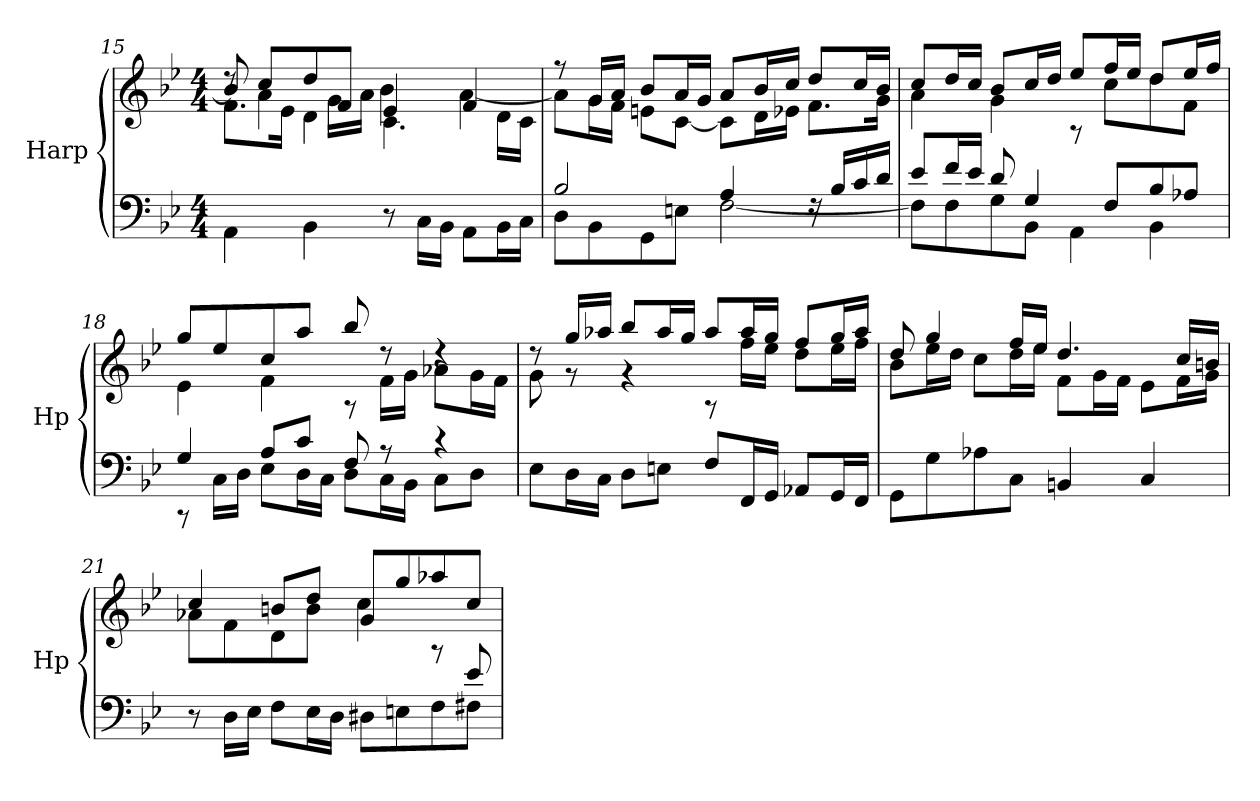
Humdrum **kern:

**kern	**kern
*part1	*part1
*staff2	*staff1
*I"Harp	*
*I'Hp	*
!!LO:PB:g=z
*clefF4	*clefG2
*k[b-e-]	*k[b-e-]
*M4/4	*M4/4
=15	=15
*	*^
*	*	*^
4AA\	8b-/]	8rdd	8.f\L
.	8cc/L	4a\	.
.	.	.	16e-\Jk
4BB-\	8dd/	.	4d\
.	8f/J	16g\LL	.
.	.	16a\JJ	.
8r	4e-/	4b-\	4.c\
16C\LL	.	.	.
16BB-\JJ	.	.	.
8AA\L	4f/	[4a\	.
16BB-\L	.	.	16d\LL
16C\JJ	.	.	16c\JJ
*	*	*v	*v
=16	=16	=16
*^	*	*
2B-/	8D\L	8rff	8a\L]
.	8BB-\	16g/LL	16g\L
.	.	16a/JJ	16f\JJ
.	8GG\	8b-/L	8en\L
.	8En\J	16a/L	[8c\J
.	.	16g/JJ	.
4A/	[2F\	8a/L	8c\L]
.	.	16b-/L	16d\L
.	.	16cc/JJ	16e-X\JJ
16rF	.	8dd/L	8.f\L
16B-/LL	.	.	.
16c/	.	16cc/L	.
16d/JJ	.	16b-/JJ	16g\Jk
!!LO:LB:g=z	!!
=17	=17	=17	=17
8e-/L	8F\L]	8cc/L	4a\
16f/L	8F\	16dd/L	.
16e-/JJ	.	16cc/JJ	.
8d/	8G\	8b-/L	4g\
4G/	8BB-\J	16cc/L	.
.	.	16dd/JJ	.
.	4AA\	8ee-/L	8rA
8F/L	.	16ff/L	8cc\L
.	.	16ee-/JJ	.
8B-/	4BB-\	8dd/L	8dd\
8A-X/J	.	16ee-/L	8f\J
.	.	16ff/JJ	.
=18	=18	=18	=18
4G/	8rCC	8gg/L	4e-\
.	16C\LL	8ee-/	.
.	16D\JJ	.	.
8A/L	8E-\L	8cc/	4f\
8c/J	16D\L	8aa/J	.
.	16C\JJ	.	.
8F/	8D\L	8bb-/	8rA
8r	16C\L	8rdd	16f\LL
.	16BB-\JJ	.	16g\JJ
4r	8C\L	4rdd	8a-X\L
.	8D\J	.	16g\L
.	.	.	16f\JJ
*v	*v	*	*
=19	=19	=19
8E-\L	8rdd	8g\
16D\L	16gg/LL	8r
16C\JJ	16aa-X/JJ	.
8D\L	8bb-/L	4r
8En\J	16aa-/L	.
.	16gg/JJ	.
8F/L	8aa-/L	8rA
16FF/L	16aa-/L	16ff\LL
16GG/JJ	16gg/JJ	16ee-\JJ
8AA-X/L	8ff/L	8dd\L
16GG/L	16gg/L	16ee-\L
16FF/JJ	16aa-/JJ	16ff\JJ
!!LO:LB:g=z	!!
=20	=20	=20
8GG\L	8dd/	8b-\L
8G\	4gg/	16ee-\L
.	.	16dd\JJ
8A-X\	.	8cc\L
8C\J	16ff/LL	16dd\L
.	16ee-/JJ	16ee-\JJ
4BBn/	4.dd/	8f\L
.	.	16g\L
.	.	16f\JJ
4C/	.	8e-\L
.	16cc/LL	16f\L
.	16bn/JJ	16g\JJ
=21	=21	=21
*^	*	*
2..ryy	8r	4cc/	8a-X\L
.	16D\LL	.	8f\
.	16E-\JJ	.	.
.	8F\L	8bn/L	8d\
.	16E-\L	8dd/J	8b\J
.	16D\JJ	.	.
.	8D#X\L	8g/L	4cc\
.	8En\	8gg/	.
.	8F\	8aa-X/	8rA
8e-/	8F#X\J	8cc/J	8ryy
*v	*v	*	*
*	*v	*v
=	=
*-	*-
